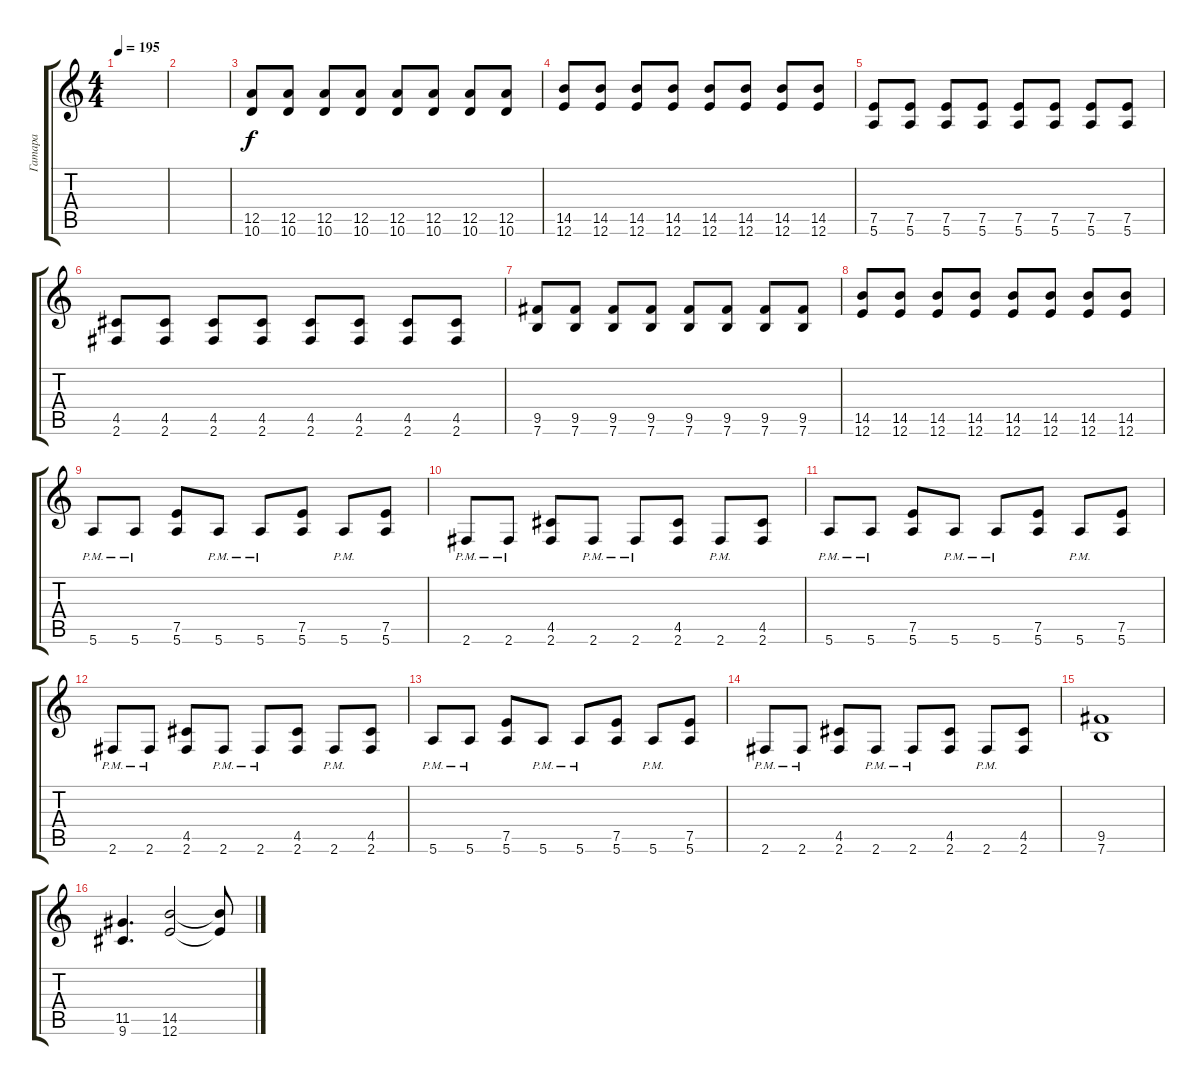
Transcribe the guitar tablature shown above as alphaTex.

\track ("Гатара" "Гатара") {instrument distortionguitar}
\staff {score tabs}
\tuning (E4 B3 G3 D3 A2 E2) {hide}
\ts (4 4)
\tempo 195
\clef g2
\ks c
|
|
(12.5 10.6).8 (12.5 10.6).8 (12.5 10.6).8 (12.5 10.6).8 (12.5 10.6).8 (12.5 10.6).8 (12.5 10.6).8 (12.5 10.6).8 |
(14.5 12.6).8 (14.5 12.6).8 (14.5 12.6).8 (14.5 12.6).8 (14.5 12.6).8 (14.5 12.6).8 (14.5 12.6).8 (14.5 12.6).8 |
(7.5 5.6).8 (7.5 5.6).8 (7.5 5.6).8 (7.5 5.6).8 (7.5 5.6).8 (7.5 5.6).8 (7.5 5.6).8 (7.5 5.6).8 |
(4.5 2.6).8 (4.5 2.6).8 (4.5 2.6).8 (4.5 2.6).8 (4.5 2.6).8 (4.5 2.6).8 (4.5 2.6).8 (4.5 2.6).8 |
(9.5 7.6).8 (9.5 7.6).8 (9.5 7.6).8 (9.5 7.6).8 (9.5 7.6).8 (9.5 7.6).8 (9.5 7.6).8 (9.5 7.6).8 |
(14.5 12.6).8 (14.5 12.6).8 (14.5 12.6).8 (14.5 12.6).8 (14.5 12.6).8 (14.5 12.6).8 (14.5 12.6).8 (14.5 12.6).8 |
5.6{pm}.8 5.6{pm}.8 (7.5 5.6).8 5.6{pm}.8 5.6{pm}.8 (7.5 5.6).8 5.6{pm}.8 (7.5 5.6).8 |
2.6{pm}.8 2.6{pm}.8 (4.5 2.6).8 2.6{pm}.8 2.6{pm}.8 (4.5 2.6).8 2.6{pm}.8 (4.5 2.6).8 |
5.6{pm}.8 5.6{pm}.8 (7.5 5.6).8 5.6{pm}.8 5.6{pm}.8 (7.5 5.6).8 5.6{pm}.8 (7.5 5.6).8 |
2.6{pm}.8 2.6{pm}.8 (4.5 2.6).8 2.6{pm}.8 2.6{pm}.8 (4.5 2.6).8 2.6{pm}.8 (4.5 2.6).8 |
5.6{pm}.8 5.6{pm}.8 (7.5 5.6).8 5.6{pm}.8 5.6{pm}.8 (7.5 5.6).8 5.6{pm}.8 (7.5 5.6).8 |
2.6{pm}.8 2.6{pm}.8 (4.5 2.6).8 2.6{pm}.8 2.6{pm}.8 (4.5 2.6).8 2.6{pm}.8 (4.5 2.6).8 |
(9.5 7.6).1 |
(11.5 9.6).4{d} (14.5 12.6).2 (14.5{t} 12.6{t}).8
